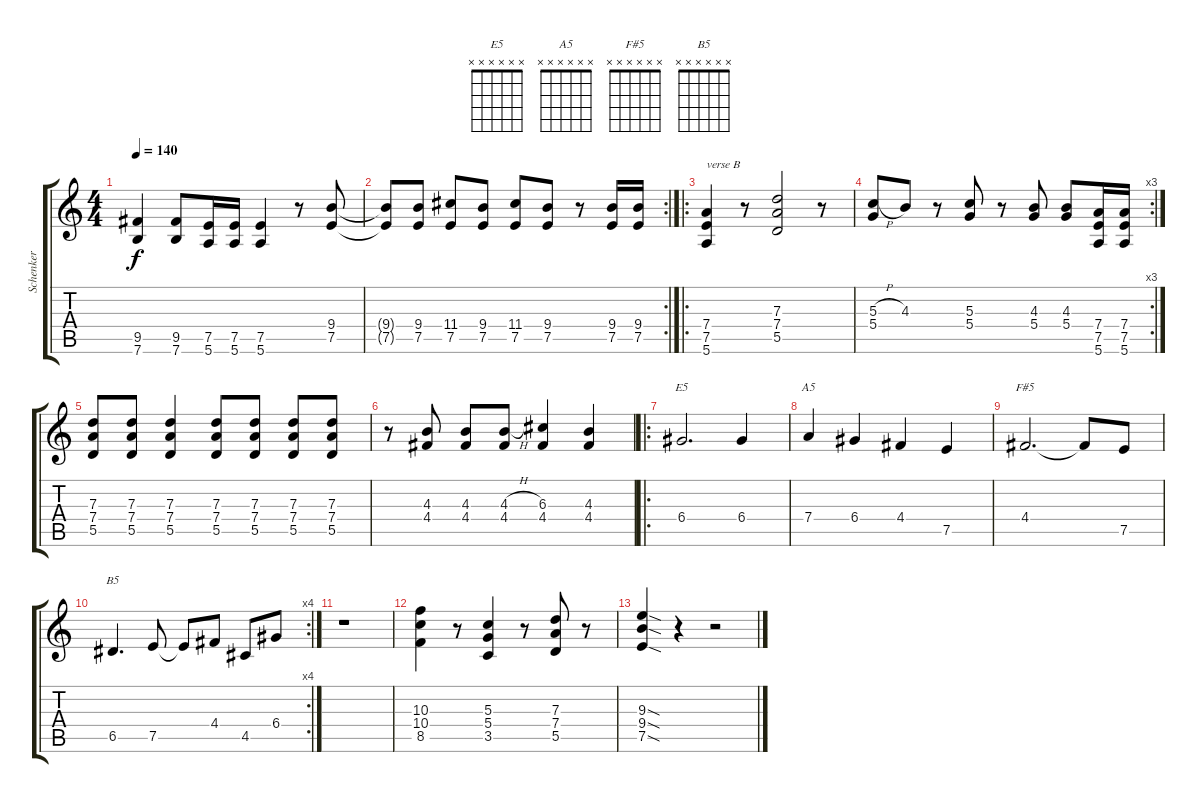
\track ("Schenker" "Schenker") {instrument overdrivenguitar}
\staff {score tabs}
\tuning (E4 B3 G3 D3 A2 E2) {hide}
\chord ("E5" x x x x x x)
\chord ("A5" x x x x x x)
\chord ("F#5" x x x x x x)
\chord ("B5" x x x x x x)
\ts (4 4)
\tempo 140
\clef g2
\ks c
(9.5 7.6).4{dy f} (9.5 7.6).8 (7.5 5.6).16 (7.5 5.6).16 (7.5 5.6).4 r.8 (9.4 7.5).8 |
\rc 2
(9.4{t} 7.5{t}).8 (9.4 7.5).8 (11.4 7.5).8 (9.4 7.5).8 (11.4 7.5).8 (9.4 7.5).8 r.8 (9.4 7.5).16 (9.4 7.5).16 |
\ro
(7.4 7.5 5.6).4{txt "verse B"} r.8 (7.3 7.4 5.5).2 r.8 |
\rc 3
(5.3{h} 5.4).8 4.3.8 r.8 (5.3 5.4).8 r.8 (4.3 5.4).8 (4.3 5.4).8 (7.4 7.5 5.6).16 (7.4 7.5 5.6).16 |
(7.3 7.4 5.5).8 (7.3 7.4 5.5).8 (7.3 7.4 5.5).4 (7.3 7.4 5.5).8 (7.3 7.4 5.5).8 (7.3 7.4 5.5).8 (7.3 7.4 5.5).8 |
r.8 (4.3 4.4).8 (4.3 4.4).8 (4.3{h} 4.4).8 (6.3 4.4).4 (4.3 4.4).4 |
\ro
6.4.2{d ch "E5"} 6.4.4 |
7.4.4{ch "A5"} 6.4.4 4.4.4 7.5.4 |
4.4.2{d ch "F#5"} 4.4{t}.8 7.5.8 |
\rc 4
6.5.4{d ch "B5"} 7.5.8 7.5{t}.8 4.4.8 4.5.8 6.4.8 |
r.1 |
(10.3 10.4 8.5).4 r.8 (5.3 5.4 3.5).4 r.8 (7.3 7.4 5.5).8 r.8 |
(9.3{sod} 9.4{sod} 7.5{sod}).4 r.4 r.2
